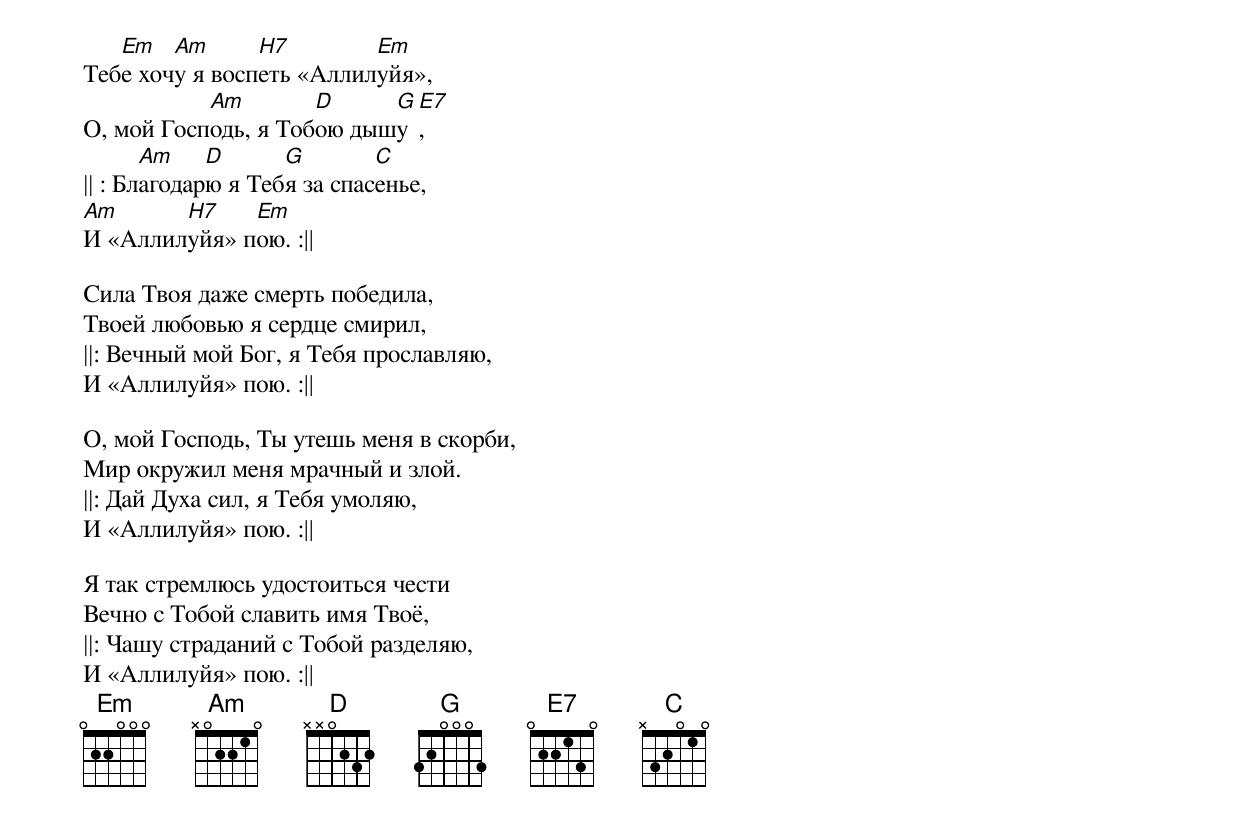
Теб[Em]е хоч[Am]у я восп[H7]еть «Аллил[Em]уйя»,
О, мой Госп[Am]одь, я Тоб[D]ою дыш[G]у[E7],
|| : Бл[Am]агодар[D]ю я Теб[G]я за спас[C]енье,
[Am]И «Аллил[H7]уйя» п[Em]ою. :||

Сила Твоя даже смерть победила,
Твоей любовью я сердце смирил,
||: Вечный мой Бог, я Тебя прославляю,
И «Аллилуйя» пою. :||

О, мой Господь, Ты утешь меня в скорби,
Мир окружил меня мрачный и злой.
||: Дай Духа сил, я Тебя умоляю,
И «Аллилуйя» пою. :||

Я так стремлюсь удостоиться чести
Вечно с Тобой славить имя Твоё,
||: Чашу страданий с Тобой разделяю,
И «Аллилуйя» пою. :||
